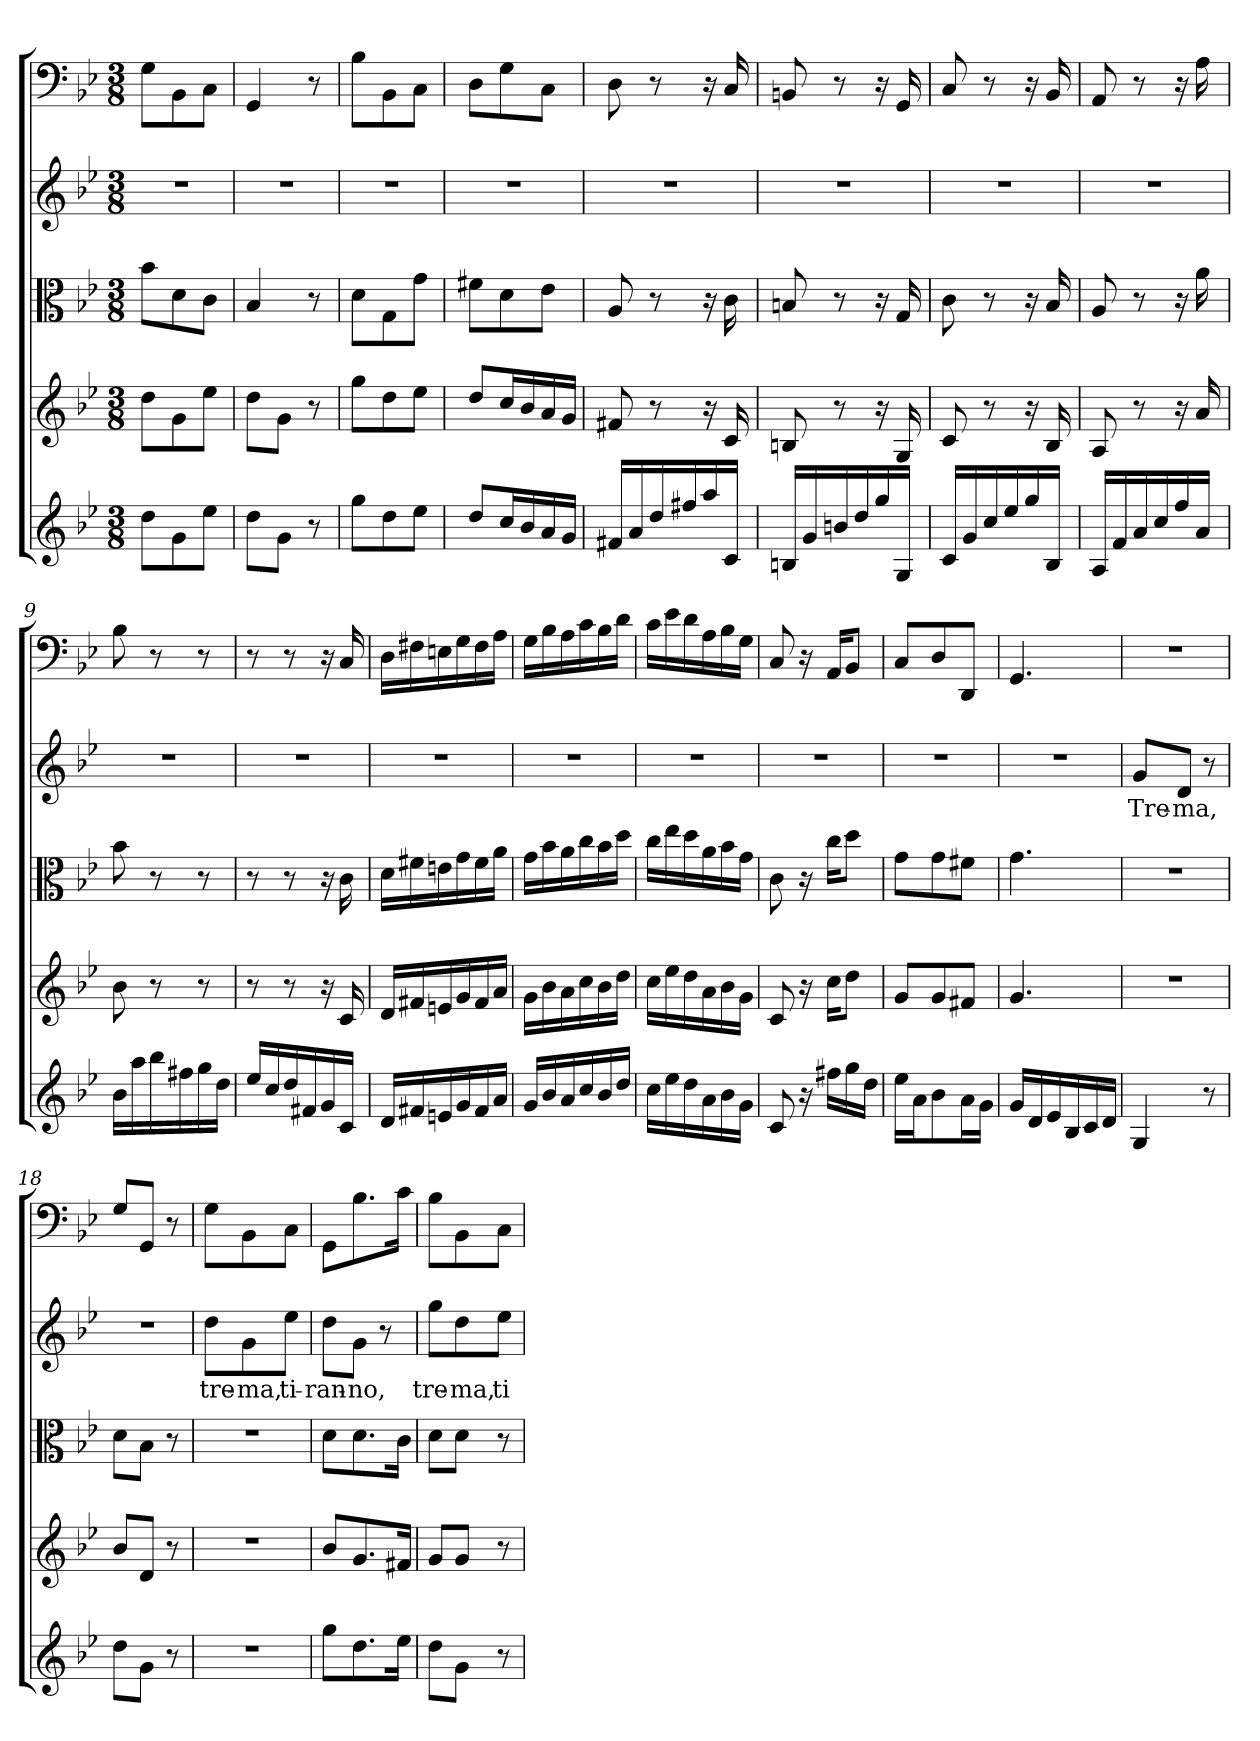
**kern	**kern	**kern	**kern	**text	**kern
*part5	*part4	*part3	*part2	*part2	*part1
*staff5	*staff4	*staff3	*staff2	*staff2	*staff1
*clefG2	*clefG2	*clefC3	*clefG2	*	*clefF4
*k[b-e-]	*k[b-e-]	*k[b-e-]	*k[b-e-]	*	*k[b-e-]
*g:	*g:	*g:	*g:	*	*g:
*M3/8	*M3/8	*M3/8	*M3/8	*	*M3/8
=1	=1	=1	=1	=1	=1
8dd\L	8dd\L	8b-\L	4.r	.	8G\L
8g\	8g\	8d\	.	.	8BB-\
8ee-\J	8ee-\J	8c\J	.	.	8C\J
=2	=2	=2	=2	=2	=2
8dd\L	8dd\L	4B-/	4.r	.	4GG/
8g\J	8g\J	.	.	.	.
8r	8r	8r	.	.	8r
=3	=3	=3	=3	=3	=3
8gg\L	8gg\L	8d\L	4.r	.	8B-\L
8dd\	8dd\	8G\	.	.	8BB-\
8ee-\J	8ee-\J	8g\J	.	.	8C\J
=4	=4	=4	=4	=4	=4
8dd/L	8dd/L	8f#X\L	4.r	.	8D\L
16cc/L	16cc/L	8d\	.	.	8G\
16b-/	16b-/	.	.	.	.
16a/	16a/	8e-\J	.	.	8C\J
16g/JJ	16g/JJ	.	.	.	.
=5	=5	=5	=5	=5	=5
16f#X/LL	8f#X/	8A/	4.r	.	8D\
16a/	.	.	.	.	.
16dd/	8r	8r	.	.	8r
16ff#X/	.	.	.	.	.
16aa/	16r	16r	.	.	16r
16c/JJ	16c/	16c\	.	.	16C/
=6	=6	=6	=6	=6	=6
16Bn/LL	8Bn/	8Bn/	4.r	.	8BBn/
16g/	.	.	.	.	.
16bn/	8r	8r	.	.	8r
16dd/	.	.	.	.	.
16gg/	16r	16r	.	.	16r
16G/JJ	16G/	16G/	.	.	16GG/
=7	=7	=7	=7	=7	=7
16c/LL	8c/	8c\	4.r	.	8C/
16g/	.	.	.	.	.
16cc/	8r	8r	.	.	8r
16ee-/	.	.	.	.	.
16gg/	16r	16r	.	.	16r
16B-/JJ	16B-/	16B-/	.	.	16BB-/
=8	=8	=8	=8	=8	=8
16A/LL	8A/	8A/	4.r	.	8AA/
16f/	.	.	.	.	.
16a/	8r	8r	.	.	8r
16cc/	.	.	.	.	.
16ff/	16r	16r	.	.	16r
16a/JJ	16a/	16a\	.	.	16A\
=9	=9	=9	=9	=9	=9
16b-\LL	8b-\	8b-\	4.r	.	8B-\
16aa\	.	.	.	.	.
16bb-\	8r	8r	.	.	8r
16ff#X\	.	.	.	.	.
16gg\	8r	8r	.	.	8r
16dd\JJ	.	.	.	.	.
=10	=10	=10	=10	=10	=10
16ee-/LL	8r	8r	4.r	.	8r
16cc/	.	.	.	.	.
16dd/	8r	8r	.	.	8r
16f#X/	.	.	.	.	.
16g/	16r	16r	.	.	16r
16c/JJ	16c/	16c\	.	.	16C/
=11	=11	=11	=11	=11	=11
16d/LL	16d/LL	16d\LL	4.r	.	16D\LL
16f#X/	16f#X/	16f#X\	.	.	16F#X\
16en/	16en/	16en\	.	.	16En\
16g/	16g/	16g\	.	.	16G\
16f#/	16f#/	16f#\	.	.	16F#\
16a/JJ	16a/JJ	16a\JJ	.	.	16A\JJ
=12	=12	=12	=12	=12	=12
16g/LL	16g\LL	16g\LL	4.r	.	16G\LL
16b-/	16b-\	16b-\	.	.	16B-\
16a/	16a\	16a\	.	.	16A\
16cc/	16cc\	16cc\	.	.	16c\
16b-/	16b-\	16b-\	.	.	16B-\
16dd/JJ	16dd\JJ	16dd\JJ	.	.	16d\JJ
=13	=13	=13	=13	=13	=13
16cc\LL	16cc\LL	16cc\LL	4.r	.	16c\LL
16ee-\	16ee-\	16ee-\	.	.	16e-\
16dd\	16dd\	16dd\	.	.	16d\
16a\	16a\	16a\	.	.	16A\
16b-\	16b-\	16b-\	.	.	16B-\
16g\JJ	16g\JJ	16g\JJ	.	.	16G\JJ
=14	=14	=14	=14	=14	=14
8c/	8c/	8c\	4.r	.	8C/
16r	16r	16r	.	.	16r
16ff#X\LL	16cc\KL	16cc\KL	.	.	16AA/KL
16gg\	8dd\J	8dd\J	.	.	8BB-/J
16dd\JJ	.	.	.	.	.
=15	=15	=15	=15	=15	=15
16ee-\LL	8g/L	8g\L	4.r	.	8C/L
16a\J	.	.	.	.	.
8b-\	8g/	8g\	.	.	8D/
16a\L	8f#X/J	8f#X\J	.	.	8DD/J
16g\JJ	.	.	.	.	.
=16	=16	=16	=16	=16	=16
16g/LL	4.g/	4.g\	4.r	.	4.GG/
16d/	.	.	.	.	.
16e-/	.	.	.	.	.
16B-/	.	.	.	.	.
16c/	.	.	.	.	.
16d/JJ	.	.	.	.	.
=17	=17	=17	=17	=17	=17
4G/	4.r	4.r	8g/L	Tre-	4.r
.	.	.	8d/J	-ma,	.
8r	.	.	8r	.	.
=18	=18	=18	=18	=18	=18
8dd\L	8b-/L	8d\L	4.r	.	8G/L
8g\J	8d/J	8B-\J	.	.	8GG/J
8r	8r	8r	.	.	8r
=19	=19	=19	=19	=19	=19
4.r	4.r	4.r	8dd\L	tre-	8G\L
.	.	.	8g\	-ma,	8BB-\
.	.	.	8ee-\J	ti-	8C\J
=20	=20	=20	=20	=20	=20
8gg\L	8b-/L	8d\L	8dd\L	-ran-	8GG\L
8.dd\	8.g/	8.d\	8g\J	-no,	8.B-\
.	.	.	8r	.	.
16ee-\Jk	16f#X/Jk	16c\Jk	.	.	16c\Jk
=21	=21	=21	=21	=21	=21
8dd\L	8g/L	8d\L	8gg\L	tre-	8B-\L
8g\J	8g/J	8d\J	8dd\	-ma,	8BB-\
8r	8r	8r	8ee-\J	ti-	8C\J
=	=	=	=	=	=
*-	*-	*-	*-	*-	*-
